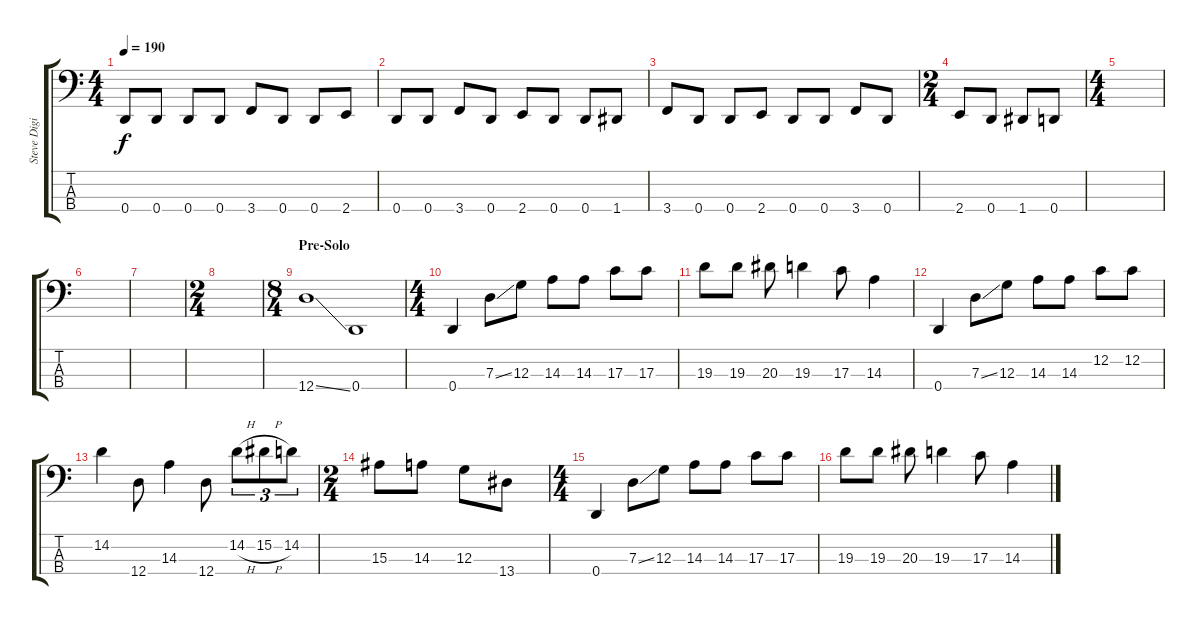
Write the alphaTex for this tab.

\track ("Steve Digiorgio - Bass Guitar" "Steve Digi") {instrument fretlessbass}
\staff {score tabs}
\tuning (F2 C2 G1 D1) {hide}
\ts (4 4)
\tempo 190
\clef f4
\ks c
0.4.8{dy f} 0.4.8 0.4.8 0.4.8 3.4.8 0.4.8 0.4.8 2.4.8 |
0.4.8 0.4.8 3.4.8 0.4.8 2.4.8 0.4.8 0.4.8 1.4.8 |
3.4.8 0.4.8 0.4.8 2.4.8 0.4.8 0.4.8 3.4.8 0.4.8 |
\ts (2 4)
2.4.8 0.4.8 1.4.8 0.4.8 |
\ts (4 4)
|
|
|
\ts (2 4)
|
\ts (8 4)
\section ("" "Pre-Solo")
12.4{ss}.1 0.4.1 |
\ts (4 4)
0.4.4 7.3{ss}.8 12.3.8 14.3.8 14.3.8 17.3.8 17.3.8 |
19.3.8 19.3.8 20.3.8 19.3.4 17.3.8 14.3.4 |
0.4.4 7.3{ss}.8 12.3.8 14.3.8 14.3.8 12.2.8 12.2.8 |
14.2.4 12.4.8 14.3.4 12.4.8 14.2{h}.8{tu (3 2)} 15.2{h}.8{tu (3 2)} 14.2.8{tu (3 2)} |
\ts (2 4)
15.3.8 14.3.8 12.3.8 13.4.8 |
\ts (4 4)
0.4.4 7.3{ss}.8 12.3.8 14.3.8 14.3.8 17.3.8 17.3.8 |
19.3.8 19.3.8 20.3.8 19.3.4 17.3.8 14.3.4
